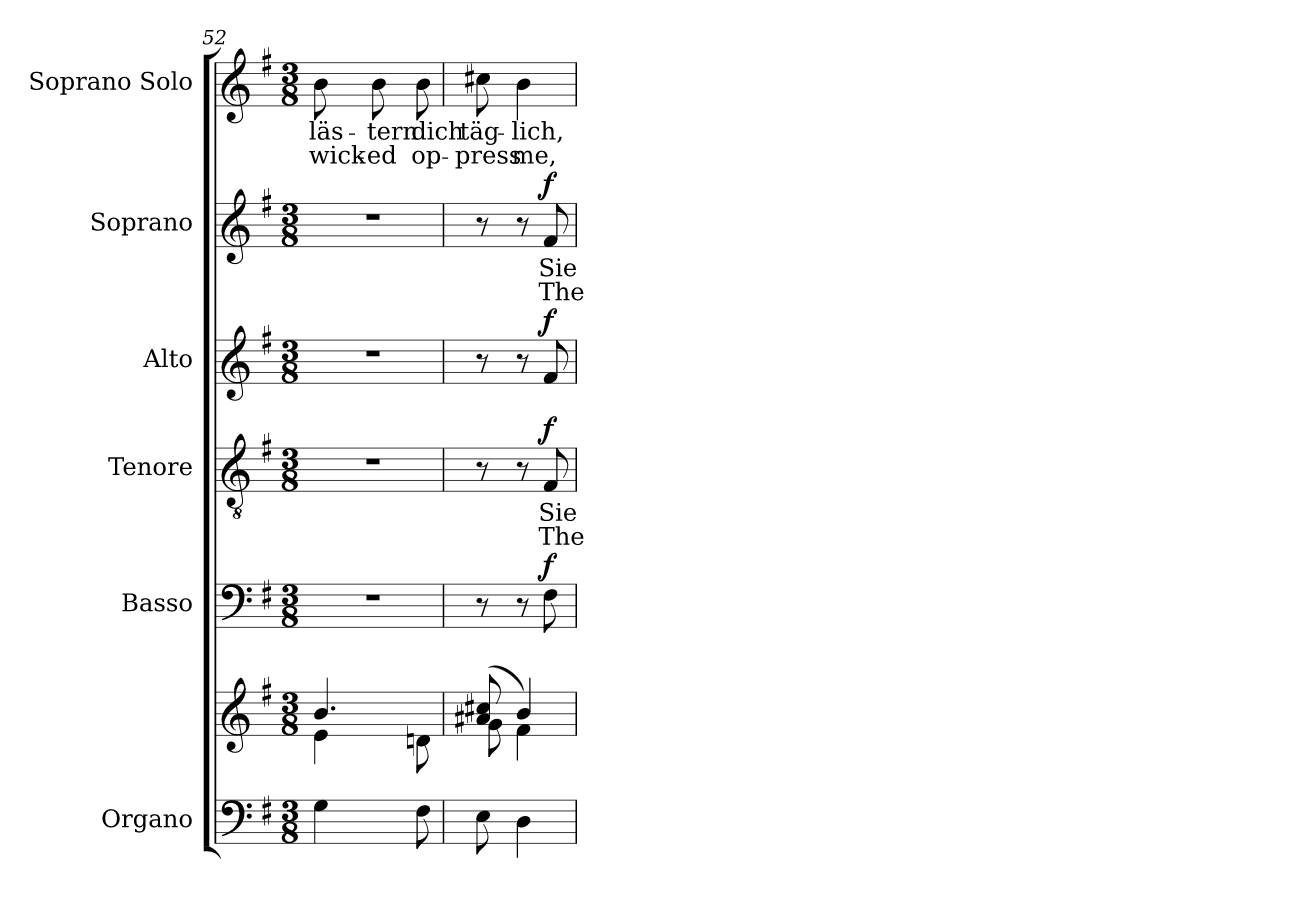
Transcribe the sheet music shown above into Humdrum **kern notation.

**kern	**kern	**kern	**dynam	**kern	**text	**text	**dynam	**kern	**dynam	**kern	**text	**text	**dynam	**kern	**text	**text
*part6	*part6	*part5	*part5	*part4	*part4	*part4	*part4	*part3	*part3	*part2	*part2	*part2	*part2	*part1	*part1	*part1
*staff7	*staff6	*staff5	*staff5	*staff4	*staff4	*staff4	*staff4	*staff3	*staff3	*staff2	*staff2	*staff2	*staff2	*staff1	*staff1	*staff1
*I"Organo	*	*I"Basso	*	*I"Tenore	*	*	*	*I"Alto	*	*I"Soprano	*	*	*	*I"Soprano Solo	*	*
!!LO:LB:g=z
*clefF4	*clefG2	*clefF4	*	*clefGv2	*	*	*	*clefG2	*	*clefG2	*	*	*	*clefG2	*	*
*k[f#]	*k[f#]	*k[f#]	*	*k[f#]	*	*	*	*k[f#]	*	*k[f#]	*	*	*	*k[f#]	*	*
*M3/8	*M3/8	*M3/8	*	*M3/8	*	*	*	*M3/8	*	*M3/8	*	*	*	*M3/8	*	*
=52	=52	=52	=52	=52	=52	=52	=52	=52	=52	=52	=52	=52	=52	=52	=52	=52
*	*^	*	*	*	*	*	*	*	*	*	*	*	*	*	*	*
4G\	4.b/	4e\	4.r	.	4.r	.	.	.	4.r	.	4.r	.	.	.	8b\	läs-	wick-
.	.	.	.	.	.	.	.	.	.	.	.	.	.	.	8b\	-tern	ed
8F#\	.	8dn\	.	.	.	.	.	.	.	.	.	.	.	.	8b\	dich	op-
=53	=53	=53	=53	=53	=53	=53	=53	=53	=53	=53	=53	=53	=53	=53	=53	=53	=53
8E\	(8a#X/ 8cc#X/	8g\	8r	.	8r	.	.	.	8r	.	8r	.	.	.	8cc#X\	täg-	press
4D\	4b/)	4f#\	8r	.	8r	.	.	.	8r	.	8r	.	.	.	4b\	-lich,	me,
!	!	!	!	!LO:DY:a	!	!	!	!LO:DY:a	!	!LO:DY:a	!	!	!	!LO:DY:a	!	!	!
.	.	.	8F#\	f	8F#/	Sie	The	f	8f#/	f	8f#/	Sie	The	f	.	.	.
*	*v	*v	*	*	*	*	*	*	*	*	*	*	*	*	*	*	*
=	=	=	=	=	=	=	=	=	=	=	=	=	=	=	=	=
*-	*-	*-	*-	*-	*-	*-	*-	*-	*-	*-	*-	*-	*-	*-	*-	*-
